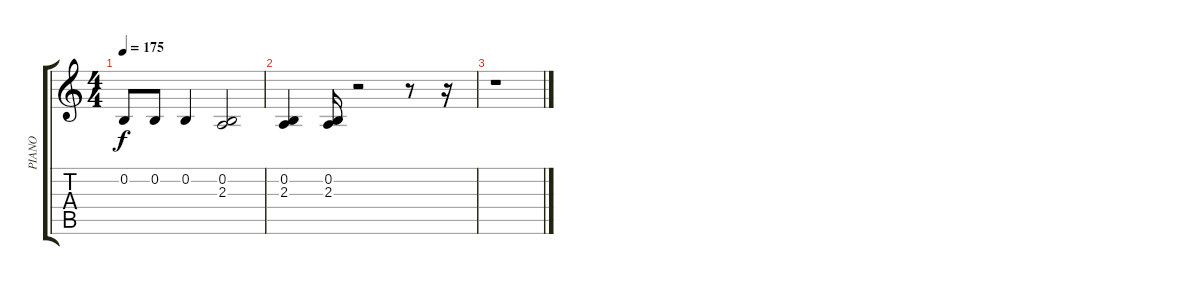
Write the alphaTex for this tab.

\track ("PIANO" "PIANO") {instrument acousticgrandpiano}
\staff {score tabs}
\tuning (E4 B3 G3 D3 A2 E2) {hide}
\ts (4 4)
\tempo 175
\clef g2
\ks c
0.2.8{dy f} 0.2.8 0.2.4 (0.2 2.3).2 |
(0.2 2.3).4 (0.2 2.3).16 r.2 r.8 r.16 |
r.1
